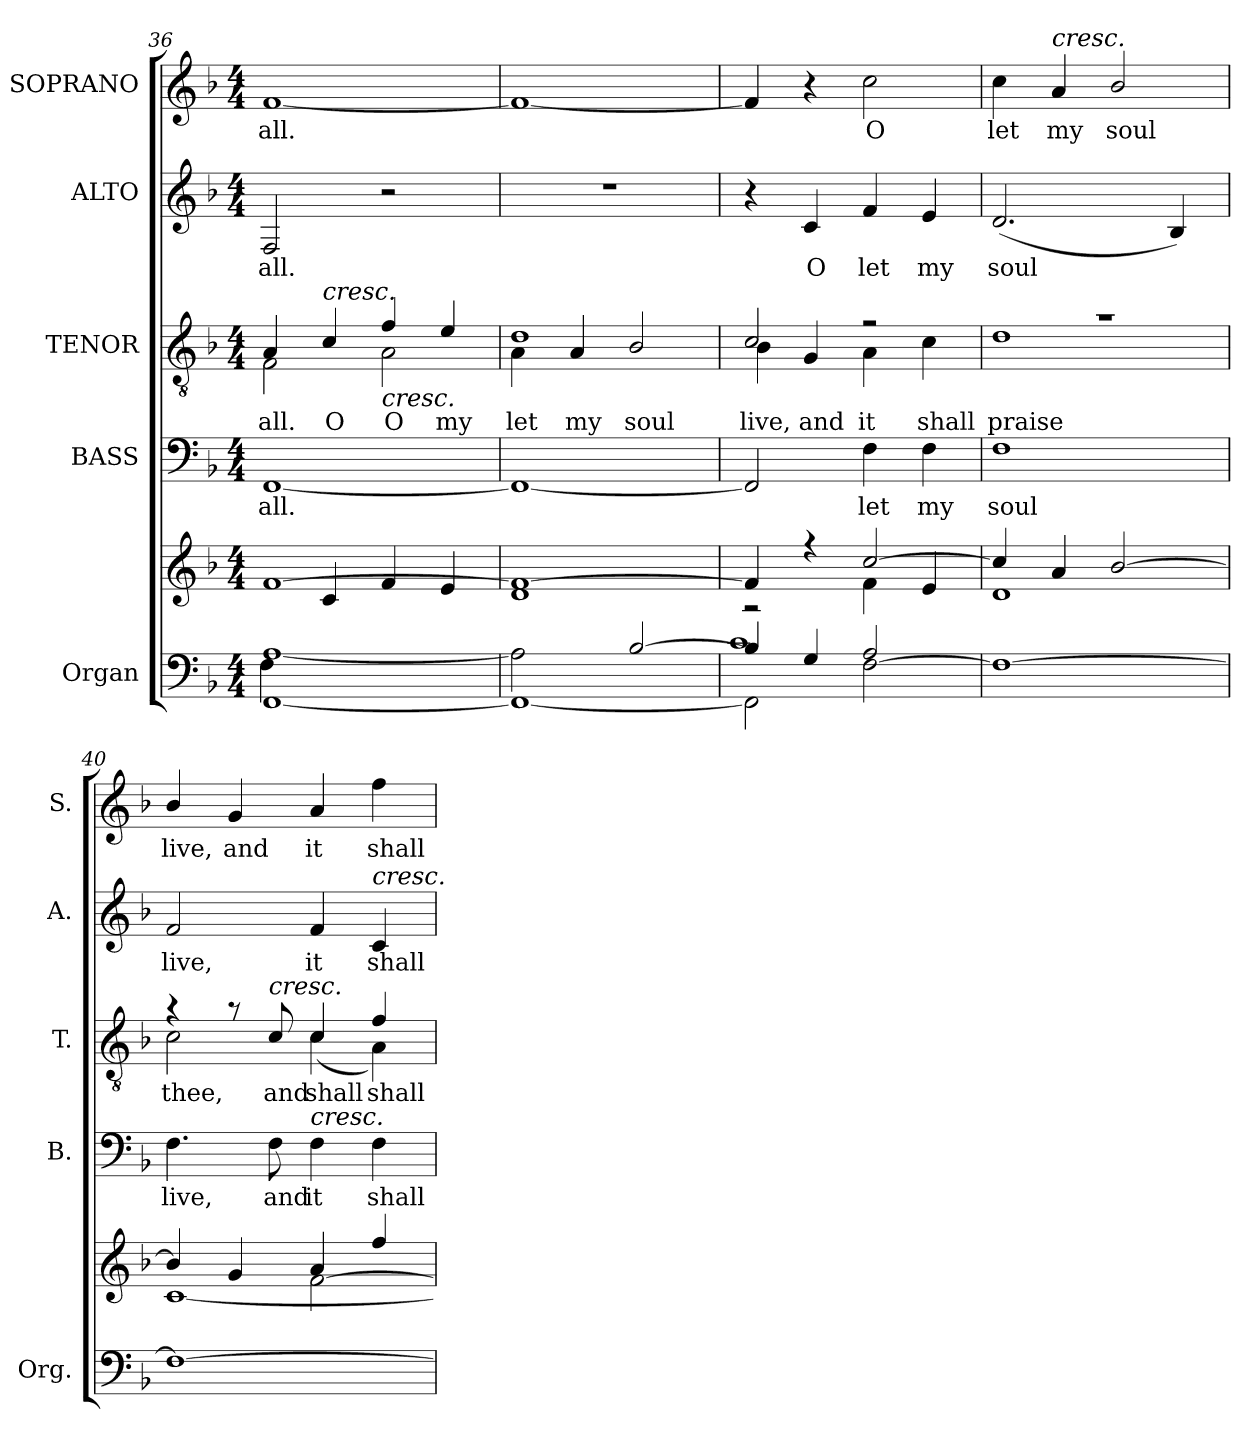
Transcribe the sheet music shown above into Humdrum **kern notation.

**kern	**kern	**kern	**text	**kern	**text	**kern	**text	**kern	**text
*part5	*part5	*part4	*part4	*part3	*part3	*part2	*part2	*part1	*part1
*staff6	*staff5	*staff4	*staff4	*staff3	*staff3	*staff2	*staff2	*staff1	*staff1
*I"Organ	*	*I"BASS	*	*I"TENOR	*	*I"ALTO	*	*I"SOPRANO	*
*I'Org.	*	*I'B.	*	*I'T.	*	*I'A.	*	*I'S.	*
*clefF4	*clefG2	*clefF4	*	*clefGv2	*	*clefG2	*	*clefG2	*
*	*	*	*	*ITrd7c12	*	*	*	*	*
*k[b-]	*k[b-]	*k[b-]	*	*k[b-]	*	*k[b-]	*	*k[b-]	*
*F:	*F:	*F:	*	*F:	*	*F:	*	*F:	*
*M4/4	*M4/4	*M4/4	*	*M4/4	*	*M4/4	*	*M4/4	*
=36	=36	=36	=36	=36	=36	=36	=36	=36	=36
*^	*^	*	*	*	*	*	*	*	*
*	*^	*	*	*	*	*	*	*	*	*	*
!	!	!	!	!	!	!LO:LY:b:color=#000000	!	!	!	!	!	!
*	*	*	*	*	*	*	*^	*	*	*	*	*
!	!	!	!	!	!	!	!	!	!LO:LY:b:color=#000000	!	!	!	!
!	!	!	!	!	!	!	!	!	!	!	!LO:LY:b:color=#000000	!	!
!	!	!	!	!	!	!	!	!	!	!	!	!	!LO:LY:b:color=#000000
4ryy	[1FFi [1Ai	4Fi\	[1fi	4ryy	[1FFi	all.	4AAi/	2FFi\	all.	2Fi/	all.	[1fi	all.
!	!	!	!	!	!	!	!LO:TX:a:i:t=cresc.	!	!	!	!	!	!
!	!	!	!	!	!	!	!	!	!LO:LY:a:color=#000000	!	!	!	!
2.ryy	.	2.ryy	.	4ci/	.	.	4Ci/	.	O	.	.	.	.
!	!	!	!	!	!	!	!	!	!LO:LY:a:color=#000000	!	!	!	!
!	!	!	!	!	!	!	!LO:TX:b:i:t=cresc.	!	!	!	!	!	!
!	!	!	!	!	!	!	!	!	!LO:LY:b:color=#000000	!	!	!	!
.	.	.	.	4fi/	.	.	4Fi/	2AAi\	O	2r	.	.	.
!	!	!	!	!	!	!	!	!	!LO:LY:a:color=#000000	!	!	!	!
.	.	.	.	4ei/	.	.	4Ei/	.	my	.	.	.	.
*	*v	*v	*	*	*	*	*	*	*	*	*	*	*
*	*	*v	*v	*	*	*	*	*	*	*	*	*
=37	=37	=37	=37	=37	=37	=37	=37	=37	=37	=37	=37
*	*	*^	*	*	*	*	*	*	*	*	*
!	!	!	!	!	!	!	!	!LO:LY:a:color=#000000	!	!	!	!
*	*	*v	*v	*	*	*	*	*	*	*	*	*
*	*	*^	*	*	*	*	*	*	*	*	*
!	!	!	!	!	!	!	!	!LO:LY:b:color=#000000	!	!	!	!
*	*	*v	*v	*	*	*	*	*	*	*	*	*
2Ai\]	1FFi_	1di 1fi_	1FFi_	.	1Di	4AAi\	let	1r	.	1fi_	.
!	!	!	!	!	!	!	!LO:LY:b:color=#000000	!	!	!	!
.	.	.	.	.	.	4AAi/	my	.	.	.	.
!	!	!	!	!	!	!	!LO:LY:b:color=#000000	!	!	!	!
[2B-i/	.	.	.	.	.	2BB-i/	soul	.	.	.	.
=38	=38	=38	=38	=38	=38	=38	=38	=38	=38	=38	=38
*	*^	*^	*	*	*	*	*	*	*	*	*
!	!	!	!	!	!	!	!	!	!LO:LY:a:color=#000000	!	!	!	!
!	!	!	!	!	!	!	!	!	!LO:LY:b:color=#000000	!	!	!	!
4B-i/]	1ci	2FFi\]	4fi/]	2r	2FFi/]	.	2Ci/	4BB-i\	live,	4r	.	4fi/]	.
!	!	!	!	!	!	!	!	!	!LO:LY:b:color=#000000	!	!	!	!
!	!	!	!	!	!	!	!	!	!	!	!LO:LY:b:color=#000000	!	!
4Gi/	.	.	4r	.	.	.	.	4GGi/	and	4ci/	O	4r	.
!	!	!	!	!	!	!LO:LY:b:color=#000000	!	!	!	!	!	!	!
!	!	!	!	!	!	!	!	!	!LO:LY:b:color=#000000	!	!	!	!
!	!	!	!	!	!	!	!	!	!	!	!LO:LY:b:color=#000000	!	!
!	!	!	!	!	!	!	!	!	!	!	!	!	!LO:LY:b:color=#000000
2Ai/	.	[2Fi\	[2cci/	4fi\	4Fi\	let	2r	4AAi\	it	4fi/	let	2cci\	O
!	!	!	!	!	!	!LO:LY:b:color=#000000	!	!	!	!	!	!	!
!	!	!	!	!	!	!	!	!	!LO:LY:b:color=#000000	!	!	!	!
!	!	!	!	!	!	!	!	!	!	!	!LO:LY:b:color=#000000	!	!
.	.	.	.	4ei/	4Fi\	my	.	4Ci\	shall	4ei/	my	.	.
*v	*v	*v	*	*	*	*	*	*	*	*	*	*	*
=39	=39	=39	=39	=39	=39	=39	=39	=39	=39	=39	=39
!	!	!	!	!LO:LY:b:color=#000000	!	!	!	!	!	!	!
!	!	!	!	!	!	!	!LO:LY:b:color=#000000	!	!	!	!
!	!	!	!	!	!	!	!	!	!LO:LY:b:color=#000000	!	!
!	!	!	!	!	!	!	!	!	!	!	!LO:LY:b:color=#000000
1Fi_	4cci/]	1di	1Fi	soul	1r	1Di	praise	(2.di/	soul	4cci\	let
!	!	!	!	!	!	!	!	!	!	!LO:TX:a:i:t=cresc.	!
!	!	!	!	!	!	!	!	!	!	!	!LO:LY:b:color=#000000
.	4ai/	.	.	.	.	.	.	.	.	4ai/	my
!	!	!	!	!	!	!	!	!	!	!	!LO:LY:b:color=#000000
.	[2b-i/	.	.	.	.	.	.	.	.	2b-i/	soul
.	.	.	.	.	.	.	.	4B-i/)	.	.	.
=40	=40	=40	=40	=40	=40	=40	=40	=40	=40	=40	=40
*	*	*^	*	*	*	*	*	*	*	*	*
!	!	!	!	!	!LO:LY:b:color=#000000	!	!	!	!	!	!	!
!	!	!	!	!	!	!	!	!LO:LY:b:color=#000000	!	!	!	!
!	!	!	!	!	!	!	!	!	!	!LO:LY:b:color=#000000	!	!
!	!	!	!	!	!	!	!	!	!	!	!	!LO:LY:b:color=#000000
1Fi_	4b-i/]	[1ci	2ryy	4.Fi\	live,	4r	2Ci\	thee,	2fi/	live,	4b-i/	live,
!	!	!	!	!	!	!	!	!	!	!	!	!LO:LY:b:color=#000000
.	4gi/	.	.	.	.	8r	.	.	.	.	4gi/	and
!	!	!	!	!	!LO:LY:b:color=#000000	!	!	!	!	!	!	!
!	!	!	!	!	!	!LO:TX:a:i:t=cresc.	!	!	!	!	!	!
!	!	!	!	!	!	!	!	!LO:LY:a:color=#000000	!	!	!	!
.	.	.	.	8Fi\	and	8Ci/	.	and	.	.	.	.
!	!	!	!	!	!LO:LY:b:color=#000000	!	!	!	!	!	!	!
!	!	!	!	!	!	!	!	!LO:LY:a:color=#000000	!	!	!	!
!	!	!	!	!	!	!	!	!LO:LY:b:color=#000000	!	!	!	!
!	!	!	!	!	!	!	!	!	!	!LO:LY:b:color=#000000	!	!
!	!	!	!	!LO:TX:a:i:t=cresc.	!	!	!	!	!	!	!	!
!	!	!	!	!	!	!	!	!	!	!	!	!LO:LY:b:color=#000000
.	4ai/	.	[2fi\	4Fi\	it	4Ci/	(4Ci\	shall	4fi/	it	4ai/	it
!	!	!	!	!	!LO:LY:b:color=#000000	!	!	!	!	!	!	!
!	!	!	!	!	!	!	!	!LO:LY:a:color=#000000	!	!	!	!
!	!	!	!	!	!	!	!	!	!	!LO:LY:b:color=#000000	!	!
!	!	!	!	!	!	!	!	!	!LO:TX:a:i:t=cresc.	!	!	!
!	!	!	!	!	!	!	!	!	!	!	!	!LO:LY:b:color=#000000
.	4ffi/	.	.	4Fi\	shall	4Fi/	4AAi\)	shall	4ci/	shall	4ffi\	shall
*	*v	*v	*v	*	*	*v	*v	*	*	*	*	*
=	=	=	=	=	=	=	=	=	=
*-	*-	*-	*-	*-	*-	*-	*-	*-	*-
